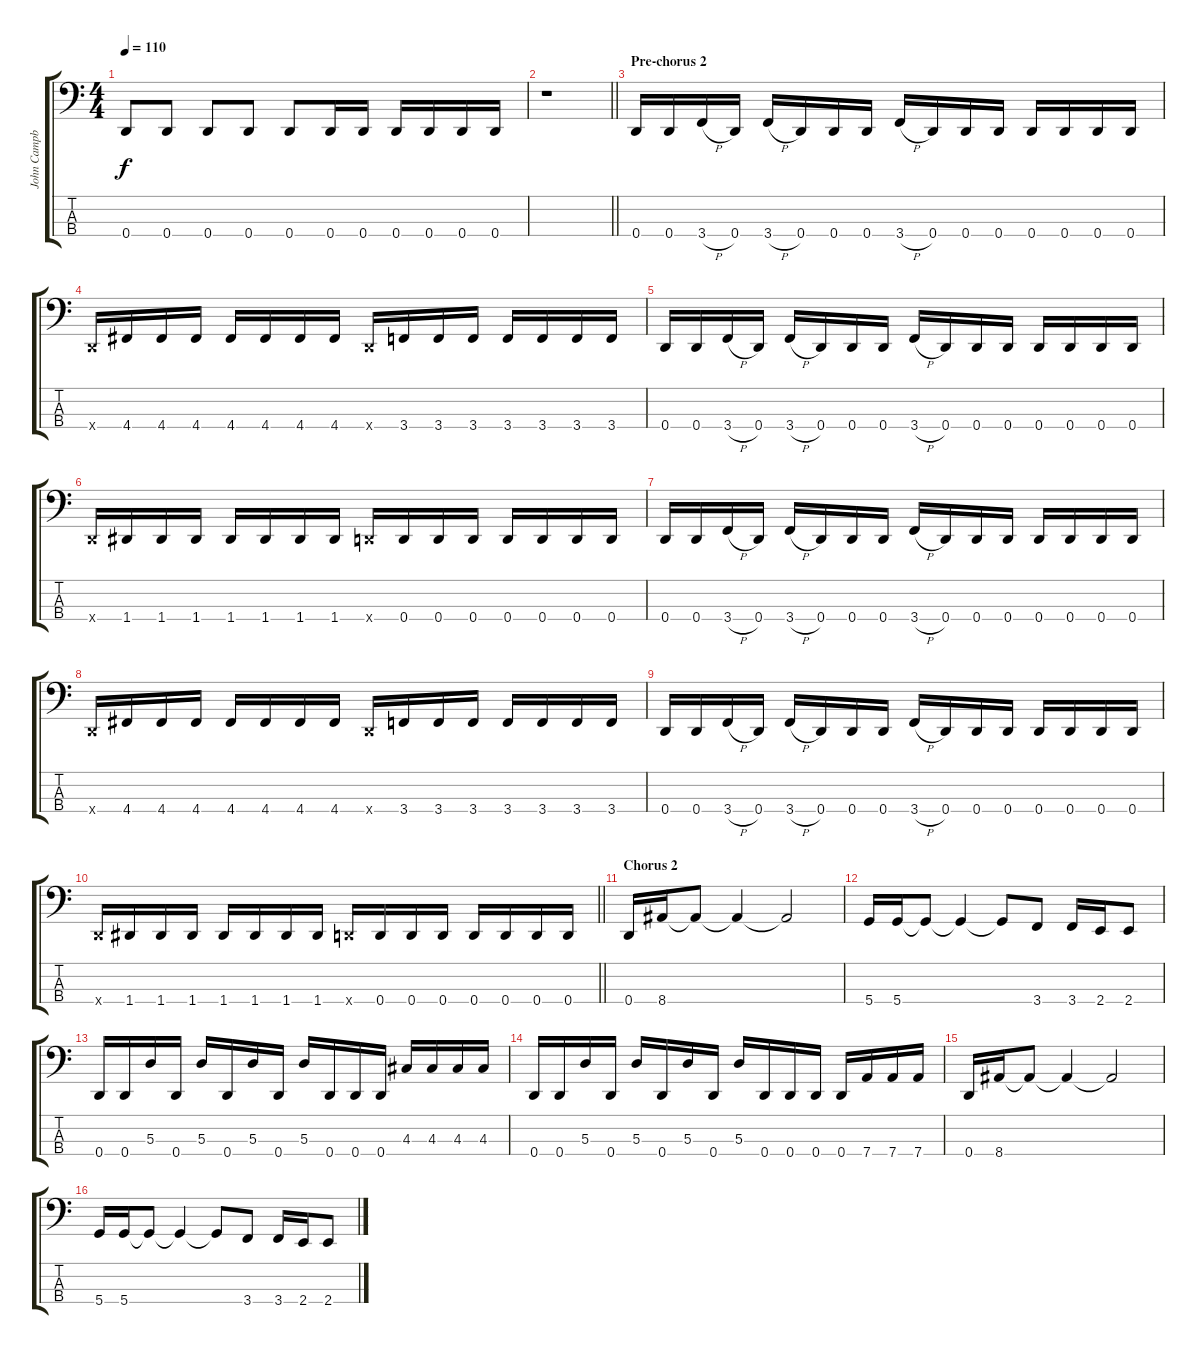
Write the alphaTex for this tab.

\track ("John Campbell" "John Campb") {instrument electricbasspick}
\staff {score tabs}
\tuning (G2 D2 A1 D1) {hide}
\ts (4 4)
\tempo 110
\clef f4
\ks c
0.4.8{dy f} 0.4.8 0.4.8 0.4.8 0.4.8 0.4.16 0.4.16 0.4.16 0.4.16 0.4.16 0.4.16 |
\barLineRight lightlight
r.1 |
\section ("" "Pre-chorus 2")
0.4.16 0.4.16 3.4{h}.16 0.4.16 3.4{h}.16 0.4.16 0.4.16 0.4.16 3.4{h}.16 0.4.16 0.4.16 0.4.16 0.4.16 0.4.16 0.4.16 0.4.16 |
0.4{x}.16 4.4.16 4.4.16 4.4.16 4.4.16 4.4.16 4.4.16 4.4.16 0.4{x}.16 3.4.16 3.4.16 3.4.16 3.4.16 3.4.16 3.4.16 3.4.16 |
0.4.16 0.4.16 3.4{h}.16 0.4.16 3.4{h}.16 0.4.16 0.4.16 0.4.16 3.4{h}.16 0.4.16 0.4.16 0.4.16 0.4.16 0.4.16 0.4.16 0.4.16 |
0.4{x}.16 1.4.16 1.4.16 1.4.16 1.4.16 1.4.16 1.4.16 1.4.16 0.4{x}.16 0.4.16 0.4.16 0.4.16 0.4.16 0.4.16 0.4.16 0.4.16 |
0.4.16 0.4.16 3.4{h}.16 0.4.16 3.4{h}.16 0.4.16 0.4.16 0.4.16 3.4{h}.16 0.4.16 0.4.16 0.4.16 0.4.16 0.4.16 0.4.16 0.4.16 |
0.4{x}.16 4.4.16 4.4.16 4.4.16 4.4.16 4.4.16 4.4.16 4.4.16 0.4{x}.16 3.4.16 3.4.16 3.4.16 3.4.16 3.4.16 3.4.16 3.4.16 |
0.4.16 0.4.16 3.4{h}.16 0.4.16 3.4{h}.16 0.4.16 0.4.16 0.4.16 3.4{h}.16 0.4.16 0.4.16 0.4.16 0.4.16 0.4.16 0.4.16 0.4.16 |
\barLineRight lightlight
0.4{x}.16 1.4.16 1.4.16 1.4.16 1.4.16 1.4.16 1.4.16 1.4.16 0.4{x}.16 0.4.16 0.4.16 0.4.16 0.4.16 0.4.16 0.4.16 0.4.16 |
\section ("" "Chorus 2")
0.4.16 8.4.16 8.4{t}.8 8.4{t}.4 8.4{t}.2 |
5.4.16 5.4.16 5.4{t}.8 5.4{t}.4 5.4{t}.8 3.4.8 3.4.16 2.4.16 2.4.8 |
0.4.16 0.4.16 5.3.16 0.4.16 5.3.16 0.4.16 5.3.16 0.4.16 5.3.16 0.4.16 0.4.16 0.4.16 4.3.16 4.3.16 4.3.16 4.3.16 |
0.4.16 0.4.16 5.3.16 0.4.16 5.3.16 0.4.16 5.3.16 0.4.16 5.3.16 0.4.16 0.4.16 0.4.16 0.4.16 7.4.16 7.4.16 7.4.16 |
0.4.16 8.4.16 8.4{t}.8 8.4{t}.4 8.4{t}.2 |
5.4.16 5.4.16 5.4{t}.8 5.4{t}.4 5.4{t}.8 3.4.8 3.4.16 2.4.16 2.4.8
